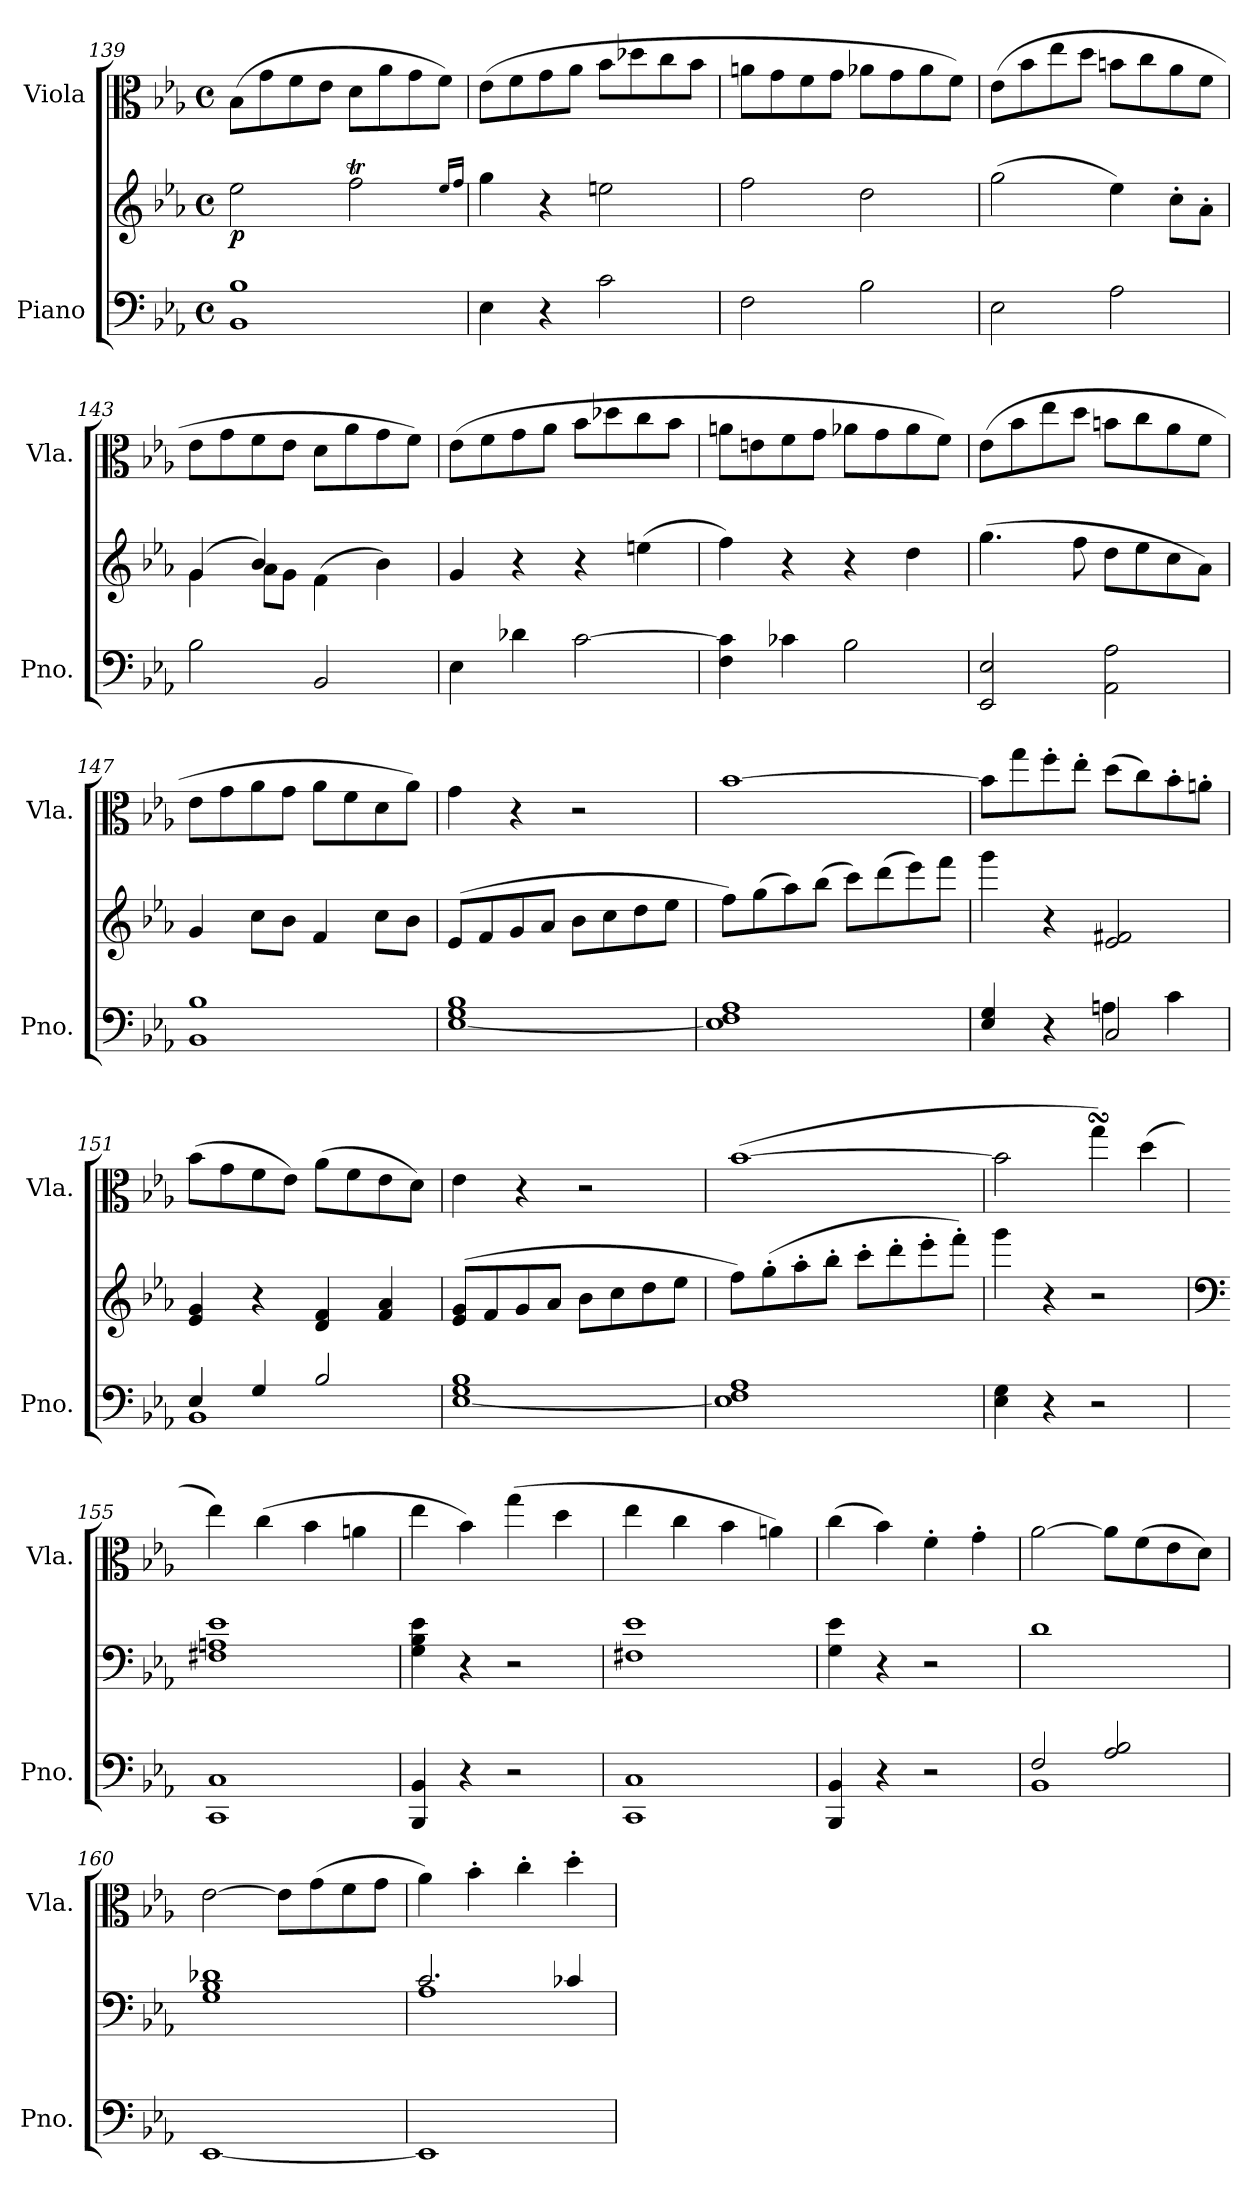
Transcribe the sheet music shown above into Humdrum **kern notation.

**kern	**kern	**dynam	**kern
*part2	*part2	*part2	*part1
*staff3	*staff2	*staff2/3	*staff1
*I"Piano	*	*	*I"Viola
*I'Pno.	*	*	*I'Vla.
*clefF4	*clefG2	*	*clefC3
*k[b-e-a-]	*k[b-e-a-]	*	*k[b-e-a-]
*M4/4	*M4/4	*	*M4/4
*met(c)	*met(c)	*	*met(c)
=139	=139	=139	=139
!	!	!LO:DY:b	!
1BB- 1B-	2ee-\	p	(8B-\L
.	.	.	8g\
.	.	.	8f\
.	.	.	8e-\J
.	2ffT\	.	8d\L
.	.	.	8a-\
.	.	.	8g\
.	.	.	8f\J)
.	16qee-/LL	.	.
.	16qff/JJ	.	.
=140	=140	=140	=140
4E-\	4gg\	.	(8e-\L
.	.	.	8f\
4r	4r	.	8g\
.	.	.	8a-\J
2c\	2een\	.	8b-\L
.	.	.	8dd-X\
.	.	.	8cc\
.	.	.	8b-\J
=141	=141	=141	=141
2F\	2ff\	.	8an\L
.	.	.	8g\
.	.	.	8f\
.	.	.	8g\J
2B-\	2dd\	.	8a-X\L
.	.	.	8g\
.	.	.	8a-\
.	.	.	8f\J)
!!LO:PB:g=z
=142	=142	=142	=142
2E-\	(2gg\	.	(8e-\L
.	.	.	8b-\
.	.	.	8ee-\
.	.	.	8dd\J
2A-\	4ee-\)	.	8bn\L
.	.	.	8cc\
.	8cc'\L	.	8a-\
.	8a-'\J	.	8f\J
=143	=143	=143	=143
*	*^	*	*
2B-\	(4g/	4g\	.	8e-\L
.	.	.	.	8g\
.	4b-/)	8a-\L	.	8f\
.	.	8g\J	.	8e-\J
2BB-/	2ryy	(4f\	.	8d\L
.	.	.	.	8a-\
.	.	4b-\)	.	8g\
.	.	.	.	8f\J)
*	*v	*v	*	*
=144	=144	=144	=144
4E-\	4g/	.	(8e-\L
.	.	.	8f\
4d-X\	4r	.	8g\
.	.	.	8a-\J
[2c\	4r	.	8b-\L
.	.	.	8dd-X\
.	(4een\	.	8cc\
.	.	.	8b-\J
=145	=145	=145	=145
4F\ 4c\]	4ff\)	.	8an\L
.	.	.	8en\
4c-X\	4r	.	8f\
.	.	.	8g\J
2B-\	4r	.	8a-X\L
.	.	.	8g\
.	4dd\	.	8a-\
.	.	.	8f\J)
=146	=146	=146	=146
2EE-/ 2E-/	(4.gg\	.	(8e-\L
.	.	.	8b-\
.	.	.	8ee-\
.	8ff\	.	8dd\J
2AA-\ 2A-\	8dd\L	.	8bn\L
.	8ee-\	.	8cc\
.	8cc\	.	8a-\
.	8a-\J)	.	8f\J
=147	=147	=147	=147
1BB- 1B-	4g/	.	8e-\L
.	.	.	8g\
.	8cc\L	.	8a-\
.	8b-\J	.	8g\J
.	4f/	.	8a-\L
.	.	.	8f\
.	8cc\L	.	8d\
.	8b-\J	.	8a-\J)
!!LO:LB:g=z
=148	=148	=148	=148
[1E- 1G 1B-	(8e-/L	.	4g\
.	8f/	.	.
.	8g/	.	4r
.	8a-/J	.	.
.	8b-\L	.	2r
.	8cc\	.	.
.	8dd\	.	.
.	8ee-\J	.	.
=149	=149	=149	=149
1E-] 1F 1A-	8ff\L)	.	[1b-
.	(8gg\	.	.
.	8aa-\)	.	.
.	(8bb-\J	.	.
.	8ccc\L)	.	.
.	(8ddd\	.	.
.	8eee-\)	.	.
.	8fff\J	.	.
=150	=150	=150	=150
*^	*	*	*
4E-/ 4G/	4ryy	4ggg\	.	8b-\L]
.	.	.	.	8gg\
4r	4ryy	4r	.	8ff'\
.	.	.	.	8ee-'\J
2C/	4An\	2e-/ 2f#X/	.	(8dd\L
.	.	.	.	8cc\)
.	4c\	.	.	8b-'\
.	.	.	.	8an'\J
=151	=151	=151	=151	=151
4E-/	1BB-	4e-/ 4g/	.	(8b-\L
.	.	.	.	8g\
4G/	.	4r	.	8f\
.	.	.	.	8e-\J)
2B-/	.	4d/ 4f/	.	(8a-\L
.	.	.	.	8f\
.	.	4f/ 4a-/	.	8e-\
.	.	.	.	8d\J)
*v	*v	*	*	*
=152	=152	=152	=152
[1E- 1G 1B-	(8e-/ 8g/L	.	4e-\
.	8f/	.	.
.	8g/	.	4r
.	8a-/J	.	.
.	8b-\L	.	2r
.	8cc\	.	.
.	8dd\	.	.
.	8ee-\J	.	.
=153	=153	=153	=153
1E-] 1F 1A-	8ff\L)	.	([1b-
.	(8gg'\	.	.
.	8aa-'\	.	.
.	8bb-'\J	.	.
.	8ccc'\L	.	.
.	8ddd'\	.	.
.	8eee-'\	.	.
.	8fff'\J)	.	.
!!LO:LB:g=z
=154	=154	=154	=154
4E-\ 4G\	4ggg\	.	2b-\]
4r	4r	.	.
.	.	.	8qee-/Lyy
.	.	.	8qb-/yy
.	.	.	8qgg/yy
.	.	.	8qdd/Jyy
2r	2r	.	4ggsSsS\)
.	.	.	(4dd\
=155	=155	=155	=155
*	*clefF4	*	*
1CC 1C	1F#X 1An 1e-	.	4ee-\)
.	.	.	(4cc\
.	.	.	4b-\
.	.	.	4an\
=156	=156	=156	=156
4BBB-/ 4BB-/	4G\ 4B-\ 4e-\	.	4ee-\
4r	4r	.	4b-\)
2r	2r	.	(4gg\
.	.	.	4dd\
=157	=157	=157	=157
1CC 1C	1F#X 1e-	.	4ee-\
.	.	.	4cc\
.	.	.	4b-\
.	.	.	4an\)
=158	=158	=158	=158
4BBB-/ 4BB-/	4G\ 4e-\	.	(4cc\
4r	4r	.	4b-\)
2r	2r	.	4f'\
.	.	.	4g'\
=159	=159	=159	=159
*^	*	*	*
2F/	1BB-	1d	.	[2a-\
2A-/ 2B-/	.	.	.	8a-\L]
.	.	.	.	(8f\
.	.	.	.	8e-\
.	.	.	.	8d\J)
*v	*v	*	*	*
=160	=160	=160	=160
[1EE-	1G 1B- 1d-X	.	[2e-\
.	.	.	8e-\L]
.	.	.	(8g\
.	.	.	8f\
.	.	.	8g\J
=161	=161	=161	=161
*	*^	*	*
1EE-]	2.c/	1A-	.	4a-\)
.	.	.	.	4b-'\
.	.	.	.	4cc'\
.	4c-X/	.	.	4dd'\
*	*v	*v	*	*
=	=	=	=
*-	*-	*-	*-
